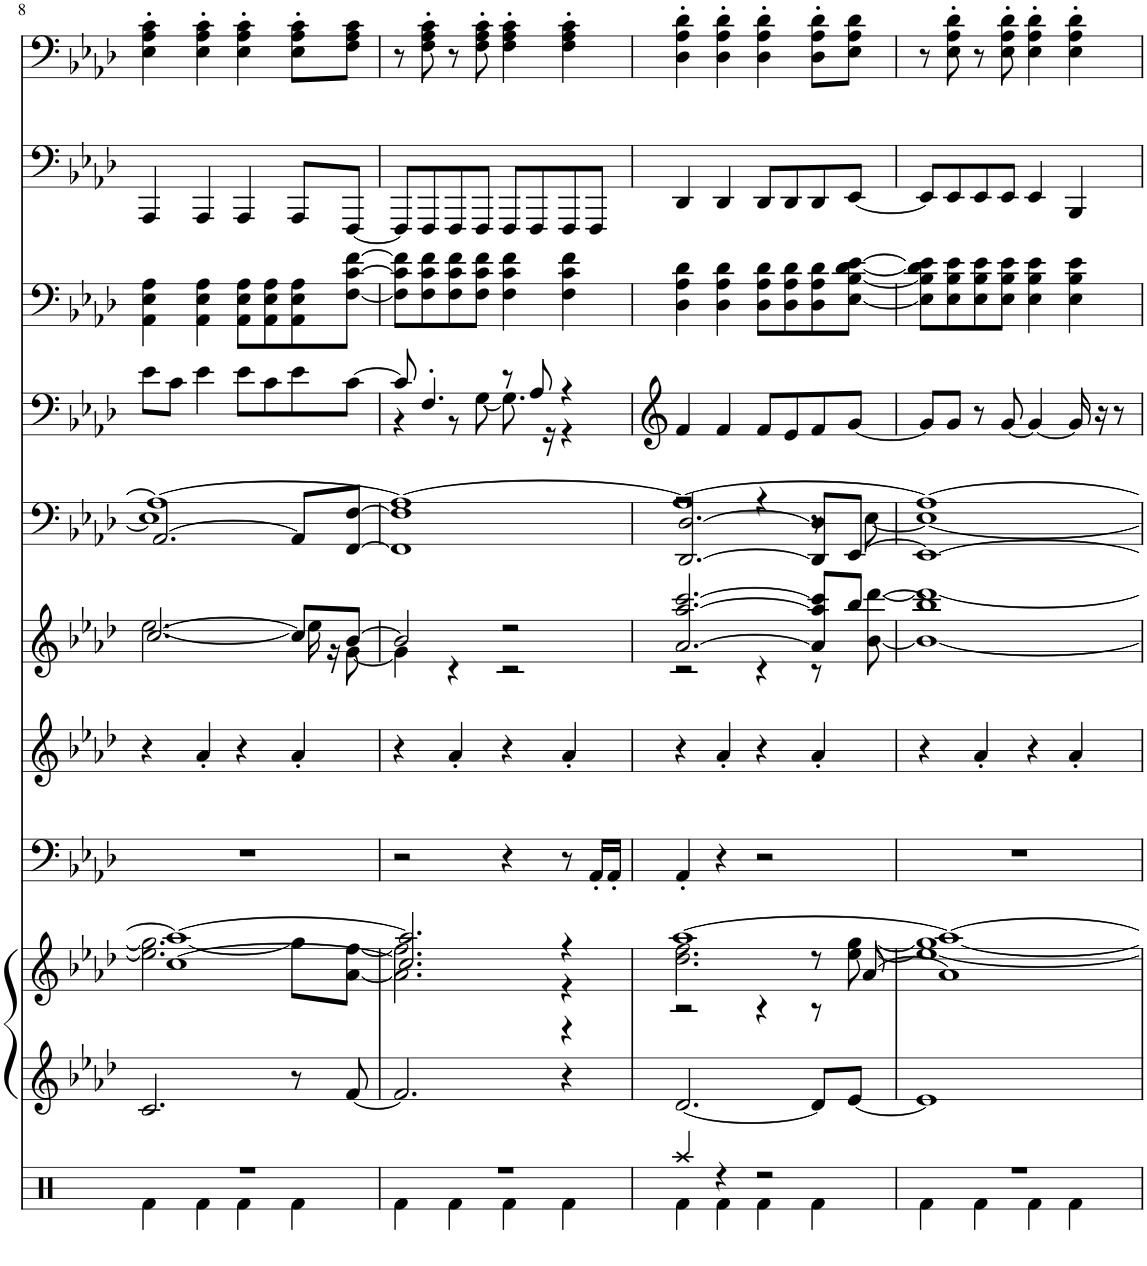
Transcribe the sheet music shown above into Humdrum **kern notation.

**kern	**kern	**kern	**kern	**kern	**kern	**kern	**kern	**kern	**kern	**kern
*part10	*part9	*part9	*part8	*part7	*part6	*part5	*part4	*part3	*part2	*part1
*staff11	*staff10	*staff9	*staff8	*staff7	*staff6	*staff5	*staff4	*staff3	*staff2	*staff1
*I"Percussion, Drums	*I"Perc. Organ, Organ 2	*	*I"Timpani, Timpani	*I"Tubular Bells, Tubular Bell	*I"Strings 1, Strings (High)	*I"Strings 1, Strings (Low)	*I"Tenor Sax, Vocal Guide	*I"Clean Guitar, Clean Guitar	*I"Fingered Bass, Fingered Bass	*I"E.Grand, Piano 3
*	*	*	*I'Timp	*I'Tbells	*I'Str	*I'Str	*I'T Sax	*	*	*I'E.Pno
!!LO:PB:g=z
*clefX	*clefG2	*clefG2	*clefF4	*clefG2	*clefG2	*clefF4	*clefF4	*clefF4	*clefF4	*clefF4
*	*	*	*	*	*	*	*Trd8c14	*	*	*
*k[]	*k[b-e-a-d-]	*k[b-e-a-d-]	*k[b-e-a-d-]	*k[b-e-a-d-]	*k[b-e-a-d-]	*k[b-e-a-d-]	*k[b-e-a-d-]	*k[b-e-a-d-]	*k[b-e-a-d-]	*k[b-e-a-d-]
*M4/4	*M4/4	*M4/4	*M4/4	*M4/4	*M4/4	*M4/4	*M4/4	*M4/4	*M4/4	*M4/4
=8	=8	=8	=8	=8	=8	=8	=8	=8	=8	=8
*^	*	*^	*	*	*^	*^	*	*	*	*
*	*	*	*	*^	*	*	*	*	*	*^	*	*	*	*
1r	4Rf\	2.c/	1aa-_	2.ee-\] 2.gg\_	[1cc	1r	4r	[2.cc/	[2.ee-\	1A-_	1E-]	[2.AA-/	8e-\L	4AA-\ 4E-\ 4A-\	4AAA-/	4E-\' 4A-\' 4c\'
.	.	.	.	.	.	.	.	.	.	.	.	.	8c\J	.	.	.
.	4Rf\	.	.	.	.	.	4a-'/	.	.	.	.	.	4e-\	4AA-\ 4E-\ 4A-\	4AAA-/	4E-\' 4A-\' 4c\'
.	4Rf\	.	.	.	.	.	4r	.	.	.	.	.	8e-\L	8AA-\ 8E-\ 8A-\L	4AAA-/	4E-\' 4A-\' 4c\'
.	.	.	.	.	.	.	.	.	.	.	.	.	8c\	8AA-\ 8E-\ 8A-\	.	.
.	4Rf\	8r	.	8gg\L]	.	.	4a-'/	8cc/L]	16ee-\]	.	.	8AA-/L]	8e-\	8AA-\ 8E-\ 8A-\	8AAA-/L	8E-\' 8A-\' 8c\'L
.	.	.	.	.	.	.	.	.	16r	.	.	.	.	.	.	.
.	.	[8f/	.	[8a-\ [8ff\J	.	.	.	[8b-/J	[8g\	.	.	[8FF/ [8F/J	[8c\J	[8F\ [8c\ [8f\J	[8FFF/J	8F\ 8A-\ 8c\J
*	*	*	*	*	*	*	*	*	*	*	*v	*v	*	*	*	*
=9	=9	=9	=9	=9	=9	=9	=9	=9	=9	=9	=9	=9	=9	=9	=9
*	*	*	*	*	*	*	*	*	*	*	*	*^	*	*	*
1r	4Rf\	2.f/]	2.aa-/]	2.a-\] 2.ff\]	2.cc/]	2r	4r	2b-/]	4g\]	1A-_	1FF] 1F]	8c/]	4r	8F\] 8c\] 8f\]L	8FFF/L]	8r
.	.	.	.	.	.	.	.	.	.	.	.	4.F'/	.	8F\ 8c\ 8f\	8FFF/	8F\' 8A-\' 8c\'
.	4Rf\	.	.	.	.	.	4a-'/	.	4r	.	.	.	8r	8F\ 8c\ 8f\	8FFF/	8r
.	.	.	.	.	.	.	.	.	.	.	.	.	[8G\	8F\ 8c\ 8f\J	8FFF/J	8F\' 8A-\' 8c\'
.	4Rf\	.	.	.	.	4r	4r	2r	2r	.	.	8r	8.G\]	4F\ 4c\ 4f\	8FFF/L	4F\' 4A-\' 4c\'
.	.	.	.	.	.	.	.	.	.	.	.	8A-/	.	.	8FFF/	.
.	.	.	.	.	.	.	.	.	.	.	.	.	16r	.	.	.
.	4Rf\	4r	4r	4r	4r	8r	4a-'/	.	.	.	.	4r	4r	4F\ 4c\ 4f\	8FFF/	4F\' 4A-\' 4c\'
.	.	.	.	.	.	16AA-'/LL	.	.	.	.	.	.	.	.	8FFF/J	.
.	.	.	.	.	.	16AA-'/JJ	.	.	.	.	.	.	.	.	.	.
*	*	*	*	*	*	*	*	*	*	*	*	*v	*v	*	*	*
=10	=10	=10	=10	=10	=10	=10	=10	=10	=10	=10	=10	=10	=10	=10	=10
*	*	*	*	*	*	*	*	*	*	*	*^	*	*	*	*
4Raa/	4Rf\	[2.d-/	[1aa-	2.dd-\ 2.ff\	2r	4AA-'/	4r	[2.a-/ [2.aa-/ [2.ccc/	2r	1A-_	2r	[2.DD-/ [2.D-/	4f/	4D-\ 4A-\ 4d-\	4DD-/	4D-\' 4A-\' 4d-\'
4r	4Rf\	.	.	.	.	4r	4a-'/	.	.	.	.	.	4f/	4D-\ 4A-\ 4d-\	4DD-/	4D-\' 4A-\' 4d-\'
2r	4Rf\	.	.	.	4r	2r	4r	.	4r	.	4r	.	8f/L	8D-\ 8A-\ 8d-\L	8DD-/L	4D-\' 4A-\' 4d-\'
.	.	.	.	.	.	.	.	.	.	.	.	.	8e-/	8D-\ 8A-\ 8d-\	8DD-/	.
.	4Rf\	8d-/L]	.	8r	8r	.	4a-'/	8a-/] 8aa-/] 8ccc/]L	8r	.	8r	8DD-/] 8D-/]L	8f/	8D-\ 8A-\ 8d-\	8DD-/	8D-\' 8A-\' 8d-\'L
.	.	[8e-/J	.	[8ee-\ [8gg\	[8a-/	.	.	[8bb-/J	[8b-\ [8ddd-\	.	[8E-\	[8EE-/J	[8g/J	[8E-\ [8B-\ [8d-\ [8e-\J	[8EE-/J	8E-\ 8A-\ 8d-\J
=11	=11	=11	=11	=11	=11	=11	=11	=11	=11	=11	=11	=11	=11	=11	=11	=11
1r	4Rf\	1e-]	1aa-_	1ee-_ 1gg_	1a-]	1r	4r	1bb-]	1b-_ 1ddd-_	1A-_	1E-_	1EE-_	8g/L]	8E-\] 8B-\] 8d-\] 8e-\]L	8EE-/L]	8r
.	.	.	.	.	.	.	.	.	.	.	.	.	8g/J	8E-\ 8B-\ 8e-\	8EE-/	8E-\' 8A-\' 8d-\'
.	4Rf\	.	.	.	.	.	4a-'/	.	.	.	.	.	8r	8E-\ 8B-\ 8e-\	8EE-/	8r
.	.	.	.	.	.	.	.	.	.	.	.	.	[8g/	8E-\ 8B-\ 8e-\J	8EE-/J	8E-\' 8A-\' 8d-\'
.	4Rf\	.	.	.	.	.	4r	.	.	.	.	.	4g/_	4E-\ 4B-\ 4e-\	4EE-/	4E-\' 4A-\' 4d-\'
.	4Rf\	.	.	.	.	.	4a-'/	.	.	.	.	.	16g/]	4E-\ 4B-\ 4e-\	4BBB-/	4E-\' 4A-\' 4d-\'
.	.	.	.	.	.	.	.	.	.	.	.	.	16r	.	.	.
.	.	.	.	.	.	.	.	.	.	.	.	.	8r	.	.	.
*	*	*	*	*	*	*	*	*v	*v	*	*	*	*	*	*	*
*v	*v	*	*v	*v	*v	*	*	*	*v	*v	*v	*	*	*	*
=	=	=	=	=	=	=	=	=	=	=
*-	*-	*-	*-	*-	*-	*-	*-	*-	*-	*-
